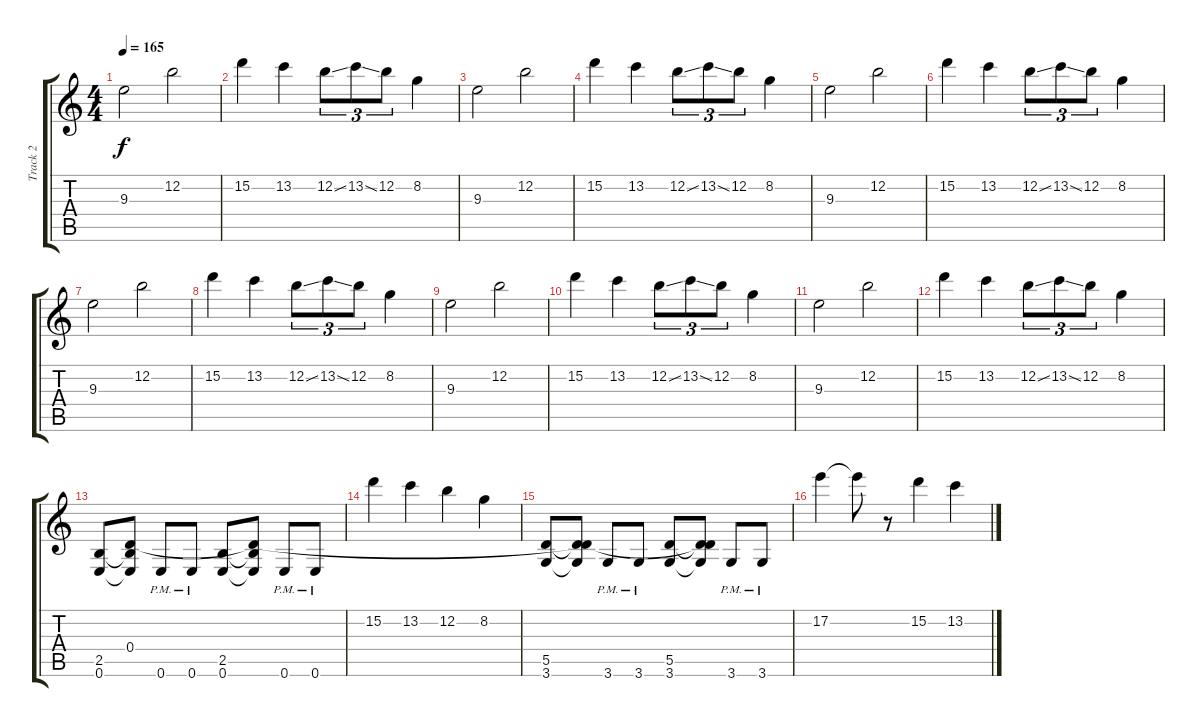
\track ("Track 2" "Track 2") {instrument distortionguitar}
\staff {score tabs}
\tuning (E4 B3 G3 D3 A2 E2) {hide}
\ts (4 4)
\tempo 165
\clef g2
\ks c
9.3.2{dy f} 12.2.2 |
15.2.4 13.2.4 12.2{ss}.8{tu (3 2)} 13.2{ss}.8{tu (3 2)} 12.2.8{tu (3 2)} 8.2.4 |
9.3.2 12.2.2 |
15.2.4 13.2.4 12.2{ss}.8{tu (3 2)} 13.2{ss}.8{tu (3 2)} 12.2.8{tu (3 2)} 8.2.4 |
9.3.2 12.2.2 |
15.2.4 13.2.4 12.2{ss}.8{tu (3 2)} 13.2{ss}.8{tu (3 2)} 12.2.8{tu (3 2)} 8.2.4 |
9.3.2 12.2.2 |
15.2.4 13.2.4 12.2{ss}.8{tu (3 2)} 13.2{ss}.8{tu (3 2)} 12.2.8{tu (3 2)} 8.2.4 |
9.3.2 12.2.2 |
15.2.4 13.2.4 12.2{ss}.8{tu (3 2)} 13.2{ss}.8{tu (3 2)} 12.2.8{tu (3 2)} 8.2.4 |
9.3.2 12.2.2 |
15.2.4 13.2.4 12.2{ss}.8{tu (3 2)} 13.2{ss}.8{tu (3 2)} 12.2.8{tu (3 2)} 8.2.4 |
(2.5 0.6).8 (0.4 2.5{t} 0.6{t}).8 0.6{pm}.8 0.6{pm}.8 (2.5 0.6).8 (0.4{t} 2.5{t} 0.6{t}).8 0.6{pm}.8 0.6{pm}.8 |
15.2.4 13.2.4 12.2.4 8.2.4 |
(5.5 3.6).8 (0.4{t} 5.5{t} 3.6{t}).8 3.6{pm}.8 3.6{pm}.8 (5.5 3.6).8 (0.4{t} 5.5{t} 3.6{t}).8 3.6{pm}.8 3.6{pm}.8 |
17.2.4 17.2{t}.8 r.8 15.2.4 13.2.4
